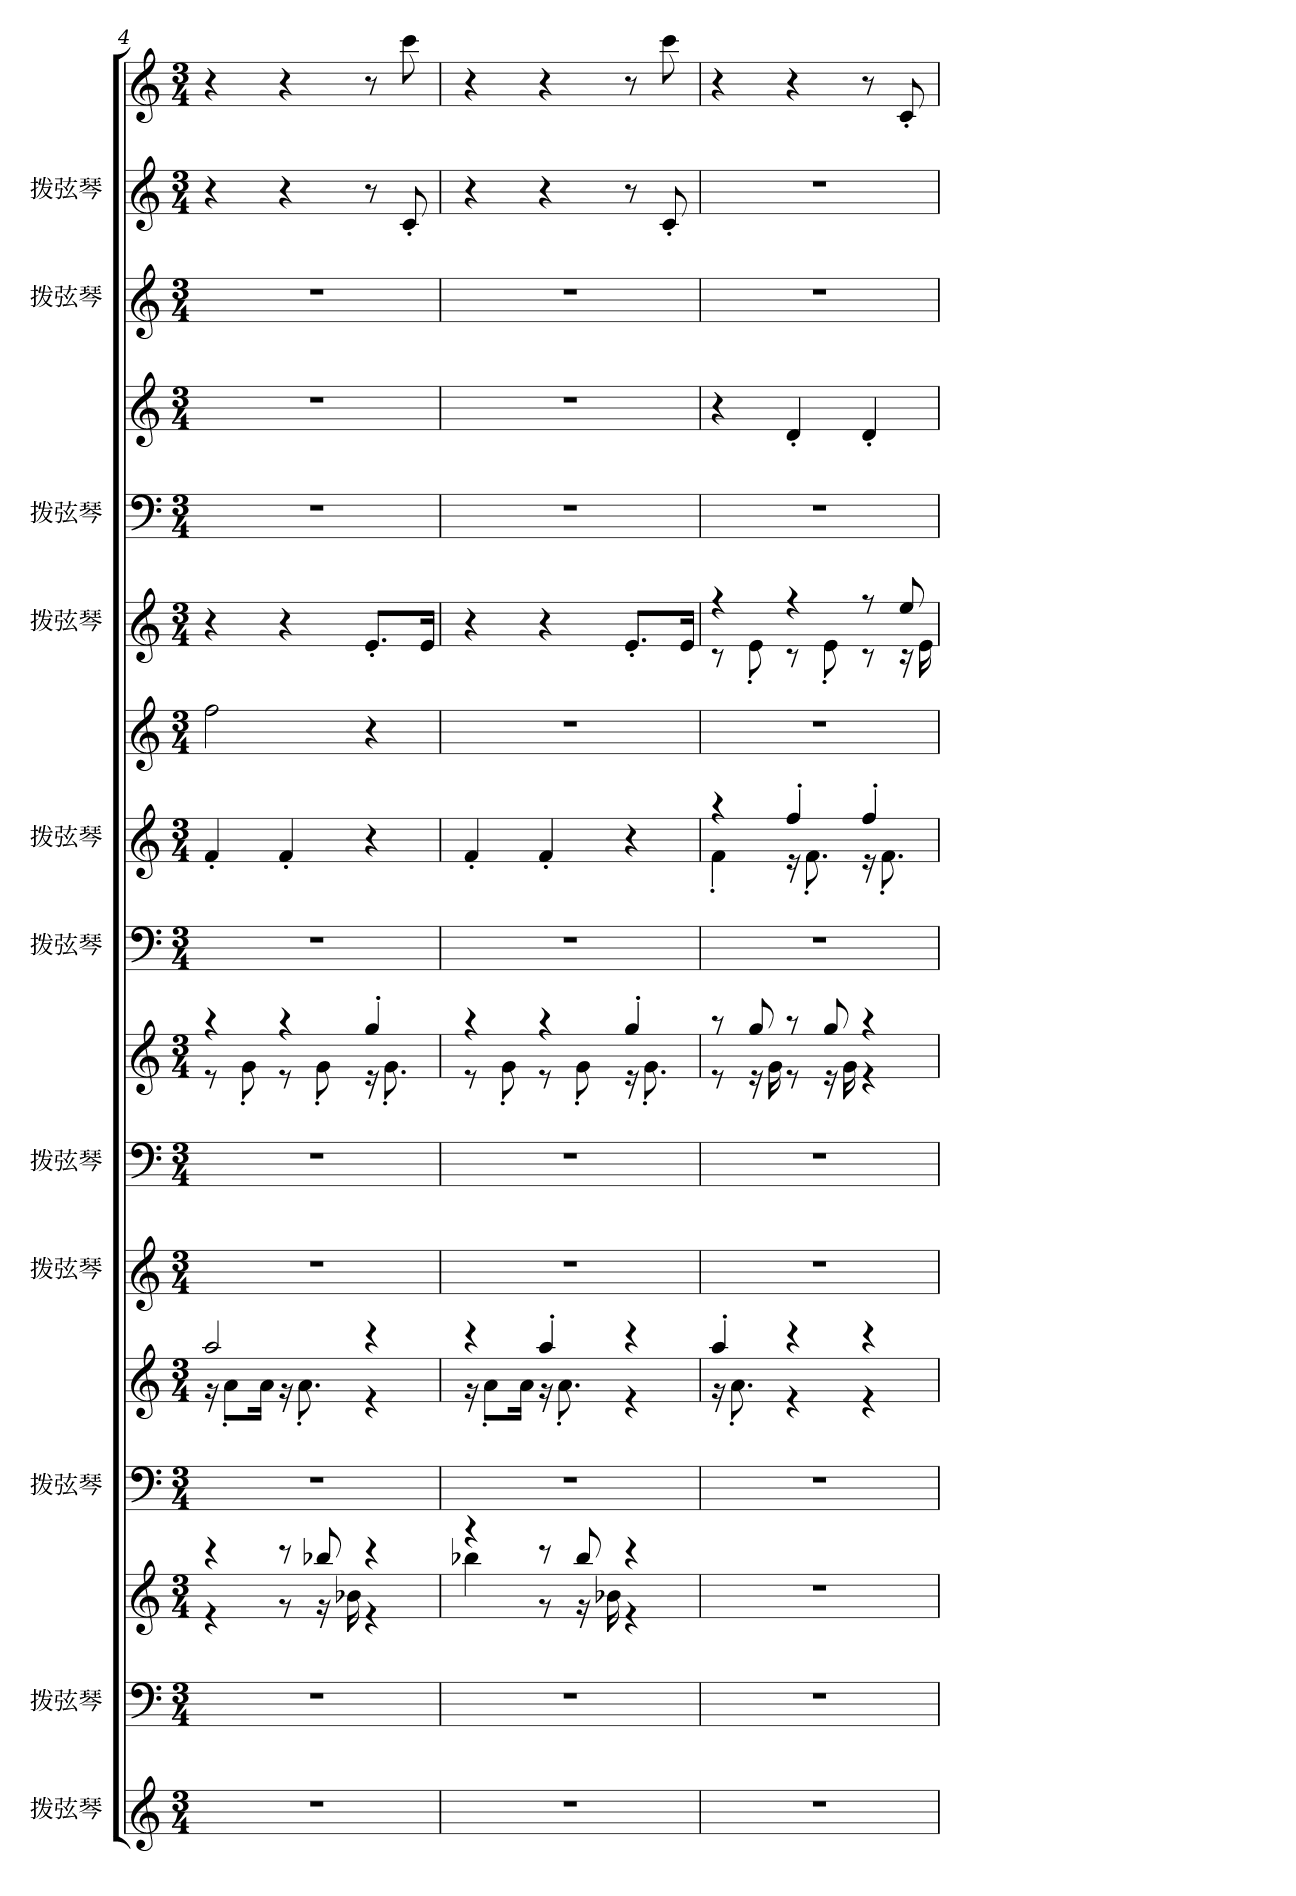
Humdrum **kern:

**kern	**kern	**kern	**kern	**kern	**kern	**kern	**kern	**kern	**kern	**kern	**kern	**kern	**kern	**kern	**kern	**kern
*part11	*part10	*part10	*part9	*part9	*part8	*part7	*part7	*part6	*part5	*part5	*part4	*part3	*part3	*part2	*part1	*part1
*staff17	*staff16	*staff15	*staff14	*staff13	*staff12	*staff11	*staff10	*staff9	*staff8	*staff7	*staff6	*staff5	*staff4	*staff3	*staff2	*staff1
*I"拨弦琴	*I"拨弦琴	*	*I"拨弦琴	*	*I"拨弦琴	*I"拨弦琴	*	*I"拨弦琴	*I"拨弦琴	*	*I"拨弦琴	*I"拨弦琴	*	*I"拨弦琴	*I"拨弦琴	*
*clefG2	*clefF4	*clefG2	*clefF4	*clefG2	*clefG2	*clefF4	*clefG2	*clefF4	*clefG2	*clefG2	*clefG2	*clefF4	*clefG2	*clefG2	*clefG2	*clefG2
*k[]	*k[]	*k[]	*k[]	*k[]	*k[]	*k[]	*k[]	*k[]	*k[]	*k[]	*k[]	*k[]	*k[]	*k[]	*k[]	*k[]
*M3/4	*M3/4	*M3/4	*M3/4	*M3/4	*M3/4	*M3/4	*M3/4	*M3/4	*M3/4	*M3/4	*M3/4	*M3/4	*M3/4	*M3/4	*M3/4	*M3/4
=4	=4	=4	=4	=4	=4	=4	=4	=4	=4	=4	=4	=4	=4	=4	=4	=4
*	*	*^	*	*^	*	*	*^	*	*	*	*	*	*	*	*	*
2.r	2.r	4r	4r	2.r	2aa/	16r	2.r	2.r	4r	8r	2.r	4f'/	2ff\	4r	2.r	2.r	2.r	4r	4r
.	.	.	.	.	.	8a'\L	.	.	.	.	.	.	.	.	.	.	.	.	.
.	.	.	.	.	.	.	.	.	.	8g'\	.	.	.	.	.	.	.	.	.
.	.	.	.	.	.	16a\Jk	.	.	.	.	.	.	.	.	.	.	.	.	.
.	.	8r	8r	.	.	16r	.	.	4r	8r	.	4f'/	.	4r	.	.	.	4r	4r
.	.	.	.	.	.	8.a'\	.	.	.	.	.	.	.	.	.	.	.	.	.
.	.	8bb-X/	16r	.	.	.	.	.	.	8g'\	.	.	.	.	.	.	.	.	.
.	.	.	16b-X\	.	.	.	.	.	.	.	.	.	.	.	.	.	.	.	.
.	.	4r	4r	.	4r	4r	.	.	4gg'/	16r	.	4r	4r	8.e'/L	.	.	.	8r	8r
.	.	.	.	.	.	.	.	.	.	8.g'\	.	.	.	.	.	.	.	.	.
.	.	.	.	.	.	.	.	.	.	.	.	.	.	.	.	.	.	8c'/	8ccc\
.	.	.	.	.	.	.	.	.	.	.	.	.	.	16e/Jk	.	.	.	.	.
!!LO:PB:g=z
=5	=5	=5	=5	=5	=5	=5	=5	=5	=5	=5	=5	=5	=5	=5	=5	=5	=5	=5	=5
2.r	2.r	4r	4bb-X\	2.r	4r	16r	2.r	2.r	4r	8r	2.r	4f'/	2.r	4r	2.r	2.r	2.r	4r	4r
.	.	.	.	.	.	8a'\L	.	.	.	.	.	.	.	.	.	.	.	.	.
.	.	.	.	.	.	.	.	.	.	8g'\	.	.	.	.	.	.	.	.	.
.	.	.	.	.	.	16a\Jk	.	.	.	.	.	.	.	.	.	.	.	.	.
.	.	8r	8r	.	4aa'/	16r	.	.	4r	8r	.	4f'/	.	4r	.	.	.	4r	4r
.	.	.	.	.	.	8.a'\	.	.	.	.	.	.	.	.	.	.	.	.	.
.	.	8bb-/	16r	.	.	.	.	.	.	8g'\	.	.	.	.	.	.	.	.	.
.	.	.	16b-X\	.	.	.	.	.	.	.	.	.	.	.	.	.	.	.	.
.	.	4r	4r	.	4r	4r	.	.	4gg'/	16r	.	4r	.	8.e'/L	.	.	.	8r	8r
.	.	.	.	.	.	.	.	.	.	8.g'\	.	.	.	.	.	.	.	.	.
.	.	.	.	.	.	.	.	.	.	.	.	.	.	.	.	.	.	8c'/	8ccc\
.	.	.	.	.	.	.	.	.	.	.	.	.	.	16e/Jk	.	.	.	.	.
*	*	*v	*v	*	*	*	*	*	*	*	*	*	*	*	*	*	*	*	*
=6	=6	=6	=6	=6	=6	=6	=6	=6	=6	=6	=6	=6	=6	=6	=6	=6	=6	=6
*	*	*	*	*	*	*	*	*	*	*	*^	*	*^	*	*	*	*	*
2.r	2.r	2.r	2.r	4aa'/	16r	2.r	2.r	8r	8r	2.r	4r	4f'\	2.r	4r	8r	2.r	4r	2.r	2.r	4r
.	.	.	.	.	8.a'\	.	.	.	.	.	.	.	.	.	.	.	.	.	.	.
.	.	.	.	.	.	.	.	8gg/	16r	.	.	.	.	.	8e'\	.	.	.	.	.
.	.	.	.	.	.	.	.	.	16g\	.	.	.	.	.	.	.	.	.	.	.
.	.	.	.	4r	4r	.	.	8r	8r	.	4ff'/	16r	.	4r	8r	.	4d'/	.	.	4r
.	.	.	.	.	.	.	.	.	.	.	.	8.f'\	.	.	.	.	.	.	.	.
.	.	.	.	.	.	.	.	8gg/	16r	.	.	.	.	.	8e'\	.	.	.	.	.
.	.	.	.	.	.	.	.	.	16g\	.	.	.	.	.	.	.	.	.	.	.
.	.	.	.	4r	4r	.	.	4r	4r	.	4ff'/	16r	.	8r	8r	.	4d'/	.	.	8r
.	.	.	.	.	.	.	.	.	.	.	.	8.f'\	.	.	.	.	.	.	.	.
.	.	.	.	.	.	.	.	.	.	.	.	.	.	8ee/	16r	.	.	.	.	8c'/
.	.	.	.	.	.	.	.	.	.	.	.	.	.	.	16e\	.	.	.	.	.
*	*	*	*	*v	*v	*	*	*v	*v	*	*v	*v	*	*v	*v	*	*	*	*	*
=	=	=	=	=	=	=	=	=	=	=	=	=	=	=	=	=
*-	*-	*-	*-	*-	*-	*-	*-	*-	*-	*-	*-	*-	*-	*-	*-	*-
